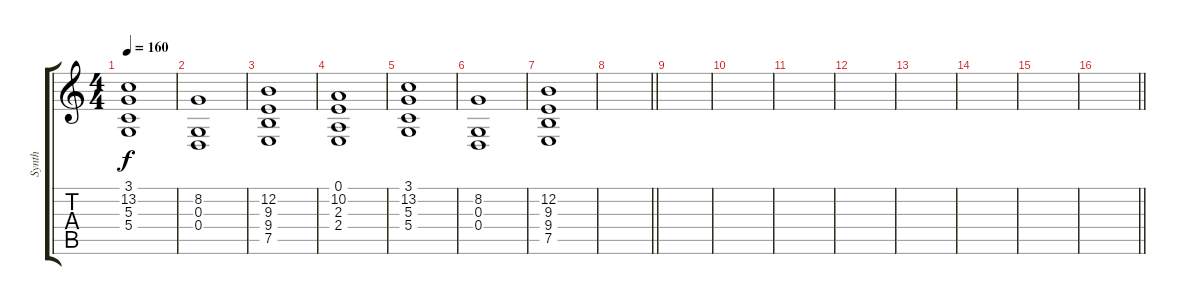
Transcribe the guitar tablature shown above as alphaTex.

\track ("Synth" "Synth") {instrument stringensemble1}
\staff {score tabs}
\tuning (E4 B3 G3 D3 A2 E2) {hide}
\ts (4 4)
\tempo 160
\clef g2
\ks c
(3.1 13.2 5.3 5.4).1{dy f} |
(8.2 0.3 0.4).1 |
(12.2 9.3 9.4 7.5).1 |
(0.1 10.2 2.3 2.4).1 |
(3.1 13.2 5.3 5.4).1 |
(8.2 0.3 0.4).1 |
(12.2 9.3 9.4 7.5).1 |
\barLineRight lightlight
|
\section ("" "")
|
|
|
|
|
|
|
\barLineRight lightlight
